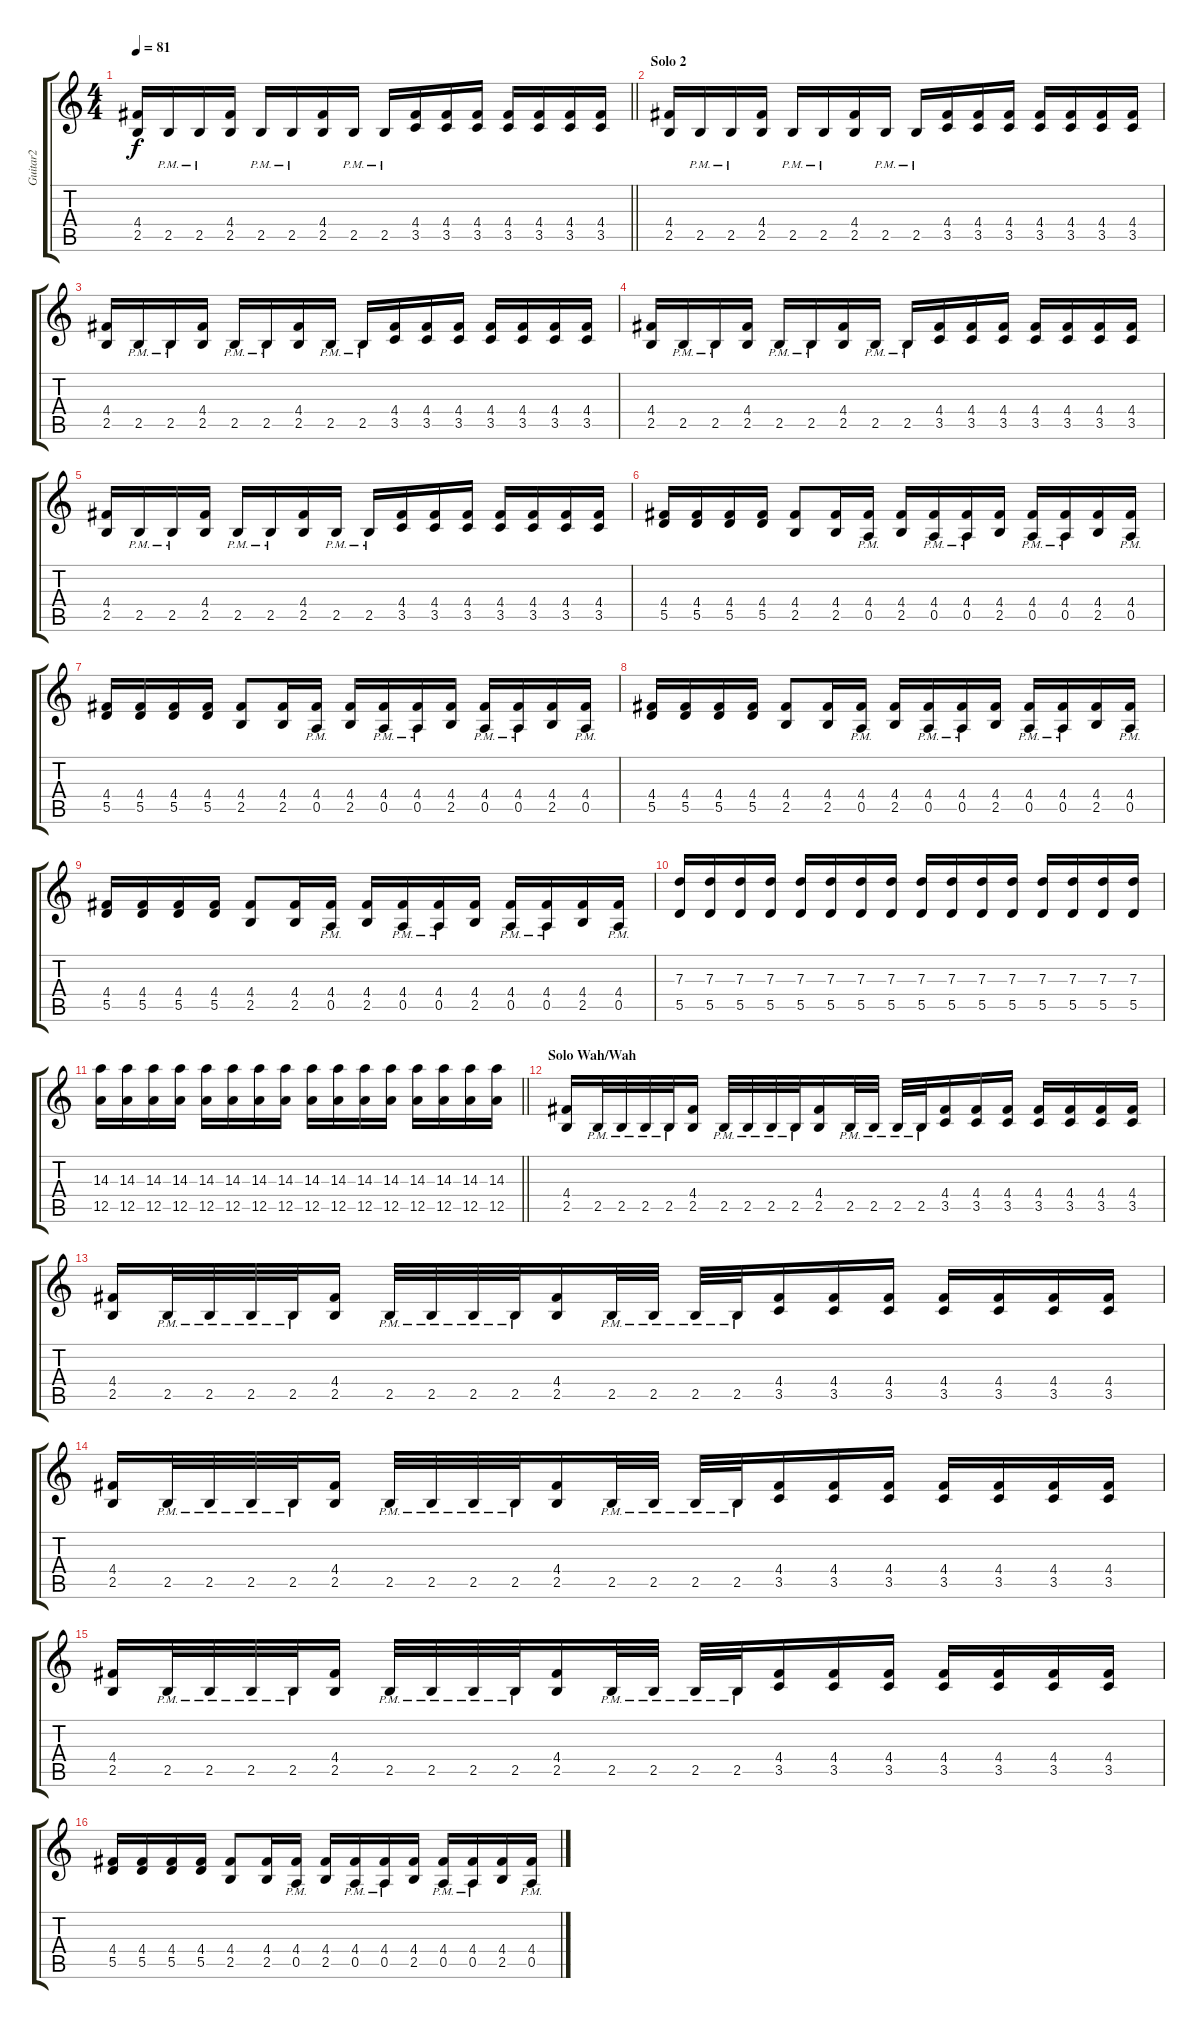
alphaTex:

\track ("Guitar2" "Guitar2") {instrument overdrivenguitar}
\staff {score tabs}
\tuning (E4 B3 G3 D3 A2 E2) {hide}
\ts (4 4)
\tempo 81
\clef g2
\barLineRight lightlight
\ks c
(4.4 2.5).16{dy f} 2.5{pm}.16 2.5{pm}.16 (4.4 2.5).16 2.5{pm}.16 2.5{pm}.16 (4.4 2.5).16 2.5{pm}.16 2.5{pm}.16 (4.4 3.5).16 (4.4 3.5).16 (4.4 3.5).16 (4.4 3.5).16 (4.4 3.5).16 (4.4 3.5).16 (4.4 3.5).16 |
\section ("" "Solo 2")
(4.4 2.5).16{volume 5} 2.5{pm}.16 2.5{pm}.16 (4.4 2.5).16 2.5{pm}.16 2.5{pm}.16 (4.4 2.5).16 2.5{pm}.16 2.5{pm}.16 (4.4 3.5).16 (4.4 3.5).16 (4.4 3.5).16 (4.4 3.5).16 (4.4 3.5).16 (4.4 3.5).16 (4.4 3.5).16 |
(4.4 2.5).16 2.5{pm}.16 2.5{pm}.16 (4.4 2.5).16 2.5{pm}.16 2.5{pm}.16 (4.4 2.5).16 2.5{pm}.16 2.5{pm}.16 (4.4 3.5).16 (4.4 3.5).16 (4.4 3.5).16 (4.4 3.5).16 (4.4 3.5).16 (4.4 3.5).16 (4.4 3.5).16 |
(4.4 2.5).16 2.5{pm}.16 2.5{pm}.16 (4.4 2.5).16 2.5{pm}.16 2.5{pm}.16 (4.4 2.5).16 2.5{pm}.16 2.5{pm}.16 (4.4 3.5).16 (4.4 3.5).16 (4.4 3.5).16 (4.4 3.5).16 (4.4 3.5).16 (4.4 3.5).16 (4.4 3.5).16 |
(4.4 2.5).16 2.5{pm}.16 2.5{pm}.16 (4.4 2.5).16 2.5{pm}.16 2.5{pm}.16 (4.4 2.5).16 2.5{pm}.16 2.5{pm}.16 (4.4 3.5).16 (4.4 3.5).16 (4.4 3.5).16 (4.4 3.5).16 (4.4 3.5).16 (4.4 3.5).16 (4.4 3.5).16 |
(4.4 5.5).16 (4.4 5.5).16 (4.4 5.5).16 (4.4 5.5).16 (4.4 2.5).8 (4.4 2.5).16 (4.4{pm} 0.5{pm}).16 (4.4 2.5).16 (4.4{pm} 0.5{pm}).16 (4.4{pm} 0.5{pm}).16 (4.4 2.5).16 (4.4{pm} 0.5{pm}).16 (4.4{pm} 0.5{pm}).16 (4.4 2.5).16 (4.4{pm} 0.5{pm}).16 |
(4.4 5.5).16 (4.4 5.5).16 (4.4 5.5).16 (4.4 5.5).16 (4.4 2.5).8 (4.4 2.5).16 (4.4{pm} 0.5{pm}).16 (4.4 2.5).16 (4.4{pm} 0.5{pm}).16 (4.4{pm} 0.5{pm}).16 (4.4 2.5).16 (4.4{pm} 0.5{pm}).16 (4.4{pm} 0.5{pm}).16 (4.4 2.5).16 (4.4{pm} 0.5{pm}).16 |
(4.4 5.5).16 (4.4 5.5).16 (4.4 5.5).16 (4.4 5.5).16 (4.4 2.5).8 (4.4 2.5).16 (4.4{pm} 0.5{pm}).16 (4.4 2.5).16 (4.4{pm} 0.5{pm}).16 (4.4{pm} 0.5{pm}).16 (4.4 2.5).16 (4.4{pm} 0.5{pm}).16 (4.4{pm} 0.5{pm}).16 (4.4 2.5).16 (4.4{pm} 0.5{pm}).16 |
(4.4 5.5).16 (4.4 5.5).16 (4.4 5.5).16 (4.4 5.5).16 (4.4 2.5).8 (4.4 2.5).16 (4.4{pm} 0.5{pm}).16 (4.4 2.5).16 (4.4{pm} 0.5{pm}).16 (4.4{pm} 0.5{pm}).16 (4.4 2.5).16 (4.4{pm} 0.5{pm}).16 (4.4{pm} 0.5{pm}).16 (4.4 2.5).16 (4.4{pm} 0.5{pm}).16 |
(7.3 5.5).16 (7.3 5.5).16 (7.3 5.5).16 (7.3 5.5).16 (7.3 5.5).16 (7.3 5.5).16 (7.3 5.5).16 (7.3 5.5).16 (7.3 5.5).16 (7.3 5.5).16 (7.3 5.5).16 (7.3 5.5).16 (7.3 5.5).16 (7.3 5.5).16 (7.3 5.5).16 (7.3 5.5).16 |
\barLineRight lightlight
(14.3 12.5).16 (14.3 12.5).16 (14.3 12.5).16 (14.3 12.5).16 (14.3 12.5).16 (14.3 12.5).16 (14.3 12.5).16 (14.3 12.5).16 (14.3 12.5).16 (14.3 12.5).16 (14.3 12.5).16 (14.3 12.5).16 (14.3 12.5).16 (14.3 12.5).16 (14.3 12.5).16 (14.3 12.5).16 |
\section ("" "Solo Wah/Wah")
(4.4 2.5).16 2.5{pm}.32 2.5{pm}.32 2.5{pm}.32 2.5{pm}.32 (4.4 2.5).16 2.5{pm}.32 2.5{pm}.32 2.5{pm}.32 2.5{pm}.32 (4.4 2.5).16 2.5{pm}.32 2.5{pm}.32 2.5{pm}.32 2.5{pm}.32 (4.4 3.5).16 (4.4 3.5).16 (4.4 3.5).16 (4.4 3.5).16 (4.4 3.5).16 (4.4 3.5).16 (4.4 3.5).16 |
(4.4 2.5).16 2.5{pm}.32 2.5{pm}.32 2.5{pm}.32 2.5{pm}.32 (4.4 2.5).16 2.5{pm}.32 2.5{pm}.32 2.5{pm}.32 2.5{pm}.32 (4.4 2.5).16 2.5{pm}.32 2.5{pm}.32 2.5{pm}.32 2.5{pm}.32 (4.4 3.5).16 (4.4 3.5).16 (4.4 3.5).16 (4.4 3.5).16 (4.4 3.5).16 (4.4 3.5).16 (4.4 3.5).16 |
(4.4 2.5).16 2.5{pm}.32 2.5{pm}.32 2.5{pm}.32 2.5{pm}.32 (4.4 2.5).16 2.5{pm}.32 2.5{pm}.32 2.5{pm}.32 2.5{pm}.32 (4.4 2.5).16 2.5{pm}.32 2.5{pm}.32 2.5{pm}.32 2.5{pm}.32 (4.4 3.5).16 (4.4 3.5).16 (4.4 3.5).16 (4.4 3.5).16 (4.4 3.5).16 (4.4 3.5).16 (4.4 3.5).16 |
(4.4 2.5).16 2.5{pm}.32 2.5{pm}.32 2.5{pm}.32 2.5{pm}.32 (4.4 2.5).16 2.5{pm}.32 2.5{pm}.32 2.5{pm}.32 2.5{pm}.32 (4.4 2.5).16 2.5{pm}.32 2.5{pm}.32 2.5{pm}.32 2.5{pm}.32 (4.4 3.5).16 (4.4 3.5).16 (4.4 3.5).16 (4.4 3.5).16 (4.4 3.5).16 (4.4 3.5).16 (4.4 3.5).16 |
(4.4 5.5).16 (4.4 5.5).16 (4.4 5.5).16 (4.4 5.5).16 (4.4 2.5).8 (4.4 2.5).16 (4.4{pm} 0.5{pm}).16 (4.4 2.5).16 (4.4{pm} 0.5{pm}).16 (4.4{pm} 0.5{pm}).16 (4.4 2.5).16 (4.4{pm} 0.5{pm}).16 (4.4{pm} 0.5{pm}).16 (4.4 2.5).16 (4.4{pm} 0.5{pm}).16
